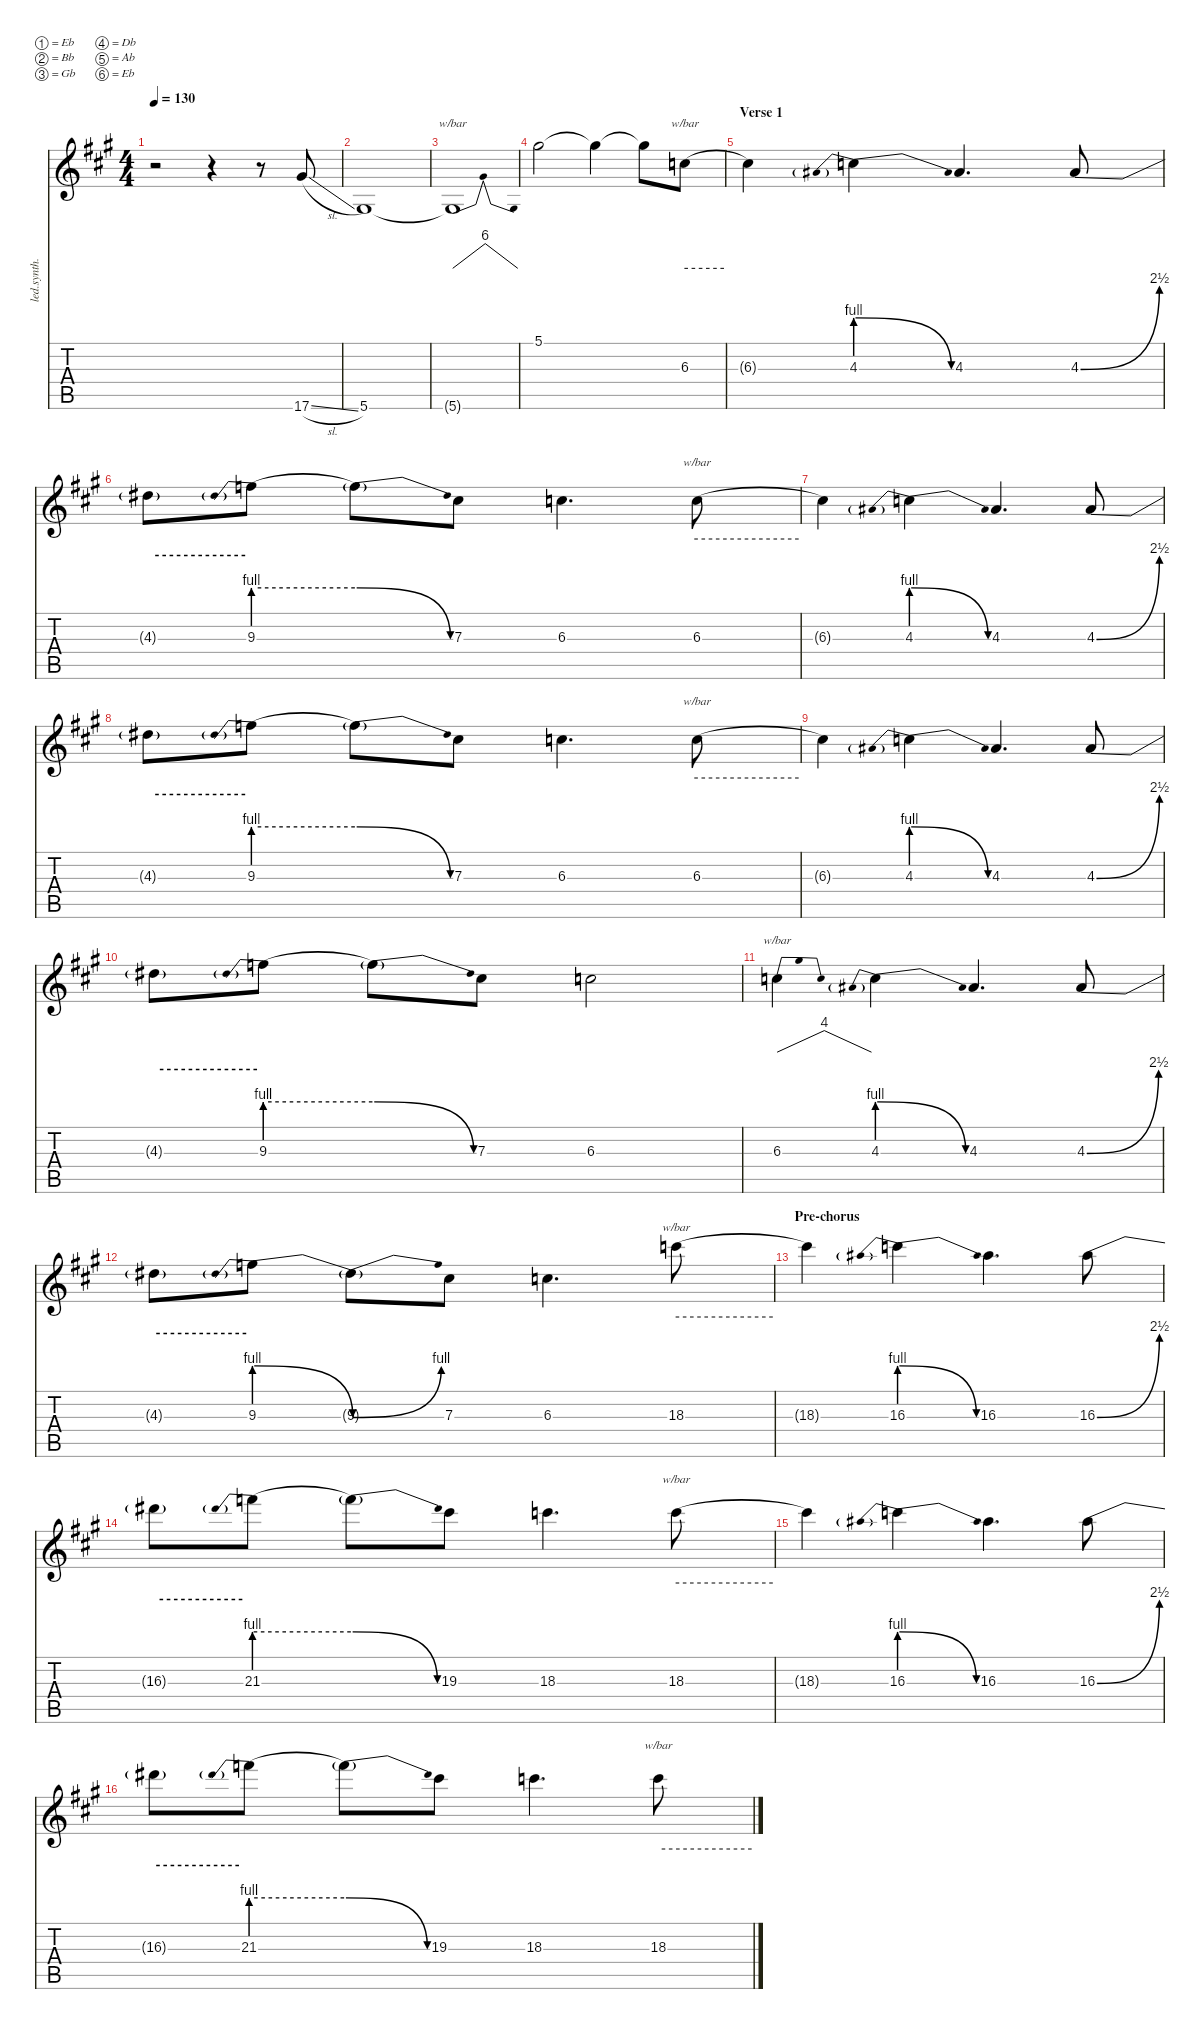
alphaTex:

\defaultSystemsLayout 4
\hideDynamics
\bracketExtendMode nobrackets
\track ("Synth 1" "led.synth.") {mute instrument lead2sawtooth}
\staff {score tabs}
\tuning (Eb5 Bb4 Gb4 Db4 Ab3 Eb3)
\ts (4 4)
\tempo 130
\clef g2
\ks a
r.2{dy f instrument lead2sawtooth} r.4 r.8 17.6{sl acc #}.8 |
5.6{acc #}.1{dy ff} |
5.6{t acc #}.1{tbe (dip default 0 0 30 24 60 0) dy f} |
5.1{acc #}.2 5.1{t acc #}.4 5.1{t acc #}.8 6.3{acc forcenatural}.8{tbe (hold default 0 0 60 0)} |
\section ("" "Verse 1")
6.3{t acc forcenatural}.4 4.3{be (prebendrelease 0 4 60 0)}.4 4.3{acc #}.4{d} 4.3{be (bend 0 0 60 10) acc #}.8 |
4.3{be (hold 0 10 60 10) t}.8 9.3{be (prebend 0 4 60 4)}.8 9.3{be (release 0 4 60 0) t}.8 7.3{acc #}.8 6.3{acc forcenatural}.4{d} 6.3{acc forcenatural}.8{tbe (hold default 0 0 60 0)} |
6.3{t acc forcenatural}.4 4.3{be (prebendrelease 0 4 60 0)}.4 4.3{acc #}.4{d} 4.3{be (bend 0 0 60 10) acc #}.8 |
4.3{be (hold 0 10 60 10) t}.8 9.3{be (prebend 0 4 60 4)}.8 9.3{be (release 0 4 60 0) t}.8 7.3{acc #}.8 6.3{acc forcenatural}.4{d} 6.3{acc forcenatural}.8{tbe (hold default 0 0 60 0)} |
6.3{t acc forcenatural}.4 4.3{be (prebendrelease 0 4 60 0)}.4 4.3{acc #}.4{d} 4.3{be (bend 0 0 60 10) acc #}.8 |
4.3{be (hold 0 10 60 10) t}.8 9.3{be (prebend 0 4 60 4)}.8 9.3{be (release 0 4 60 0) t}.8 7.3{acc #}.8 6.3{acc forcenatural}.2 |
6.3{acc forcenatural}.4{tbe (dip default 0 0 30 16 60 0)} 4.3{be (prebendrelease 0 4 60 0)}.4 4.3{acc #}.4{d} 4.3{be (bend 0 0 60 10) acc #}.8 |
4.3{be (hold 0 10 60 10) t}.8 9.3{be (prebendrelease 0 4 60 0)}.8 9.3{be (bend 0 0 60 4) t acc #}.8 7.3{acc #}.8 6.3{acc forcenatural}.4{d} 18.3{acc forcenatural}.8{tbe (hold default 0 0 60 0)} |
\section ("" "Pre-chorus")
18.3{t acc forcenatural}.4 16.3{be (prebendrelease 0 4 60 0)}.4 16.3{acc #}.4{d} 16.3{be (bend 0 0 60 10) acc #}.8 |
16.3{be (hold 0 10 60 10) t}.8 21.3{be (prebend 0 4 60 4)}.8 21.3{be (release 0 4 60 0) t}.8 19.3{acc #}.8 18.3{acc forcenatural}.4{d} 18.3{acc forcenatural}.8{tbe (hold default 0 0 60 0)} |
18.3{t acc forcenatural}.4 16.3{be (prebendrelease 0 4 60 0)}.4 16.3{acc #}.4{d} 16.3{be (bend 0 0 60 10) acc #}.8 |
16.3{be (hold 0 10 60 10) t}.8 21.3{be (prebend 0 4 60 4)}.8 21.3{be (release 0 4 60 0) t}.8 19.3{acc #}.8 18.3{acc forcenatural}.4{d} 18.3{acc forcenatural}.8{tbe (hold default 0 0 60 0)}
